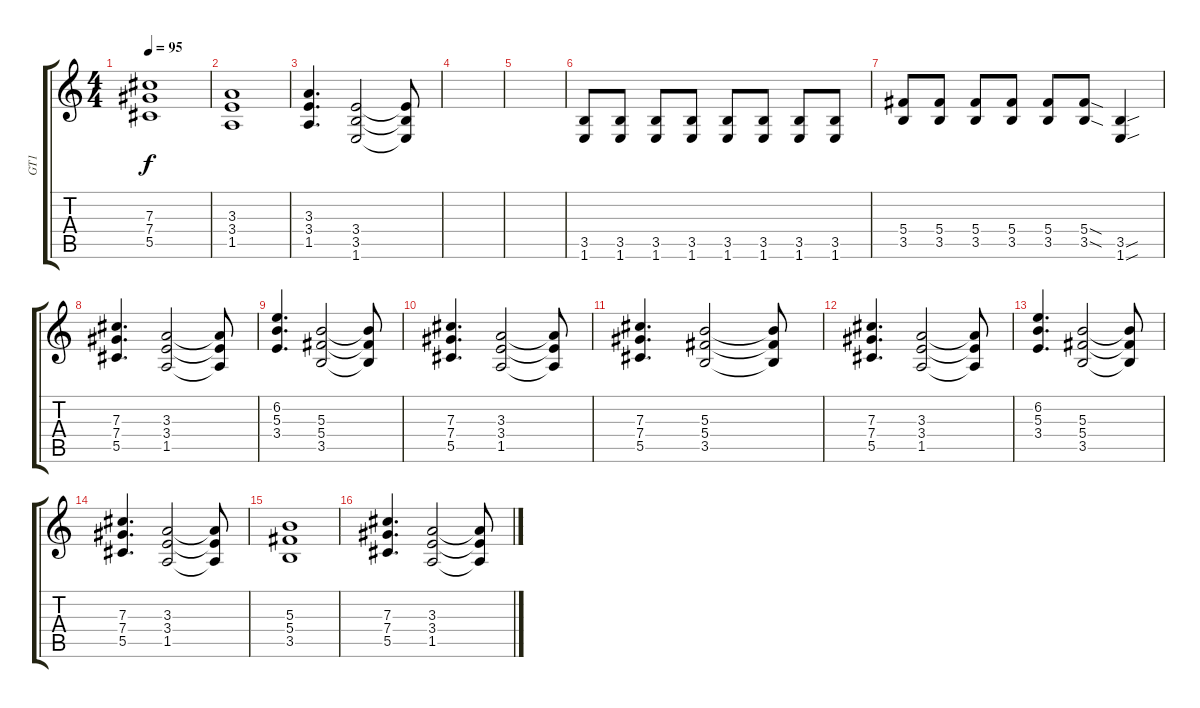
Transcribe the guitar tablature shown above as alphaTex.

\track ("GT1" "GT1") {instrument electricguitarclean}
\staff {score tabs}
\tuning (Eb4 Bb3 Gb3 Db3 Ab2 Eb2) {hide}
\ts (4 4)
\tempo 95
\clef g2
\ks c
(7.3 7.4 5.5).1{dy f} |
(3.3 3.4 1.5).1 |
(3.3 3.4 1.5).4{d} (3.4 3.5 1.6).2 (3.4{t} 3.5{t} 1.6{t}).8 |
|
|
(3.5 1.6).8 (3.5 1.6).8 (3.5 1.6).8 (3.5 1.6).8 (3.5 1.6).8 (3.5 1.6).8 (3.5 1.6).8 (3.5 1.6).8 |
(5.4 3.5).8 (5.4 3.5).8 (5.4 3.5).8 (5.4 3.5).8 (5.4 3.5).8 (5.4{sod} 3.5{sod}).8 (3.5{sou} 1.6{sou}).4 |
(7.3 7.4 5.5).4{d} (3.3 3.4 1.5).2 (3.3{t} 3.4{t} 1.5{t}).8 |
(6.2 5.3 3.4).4{d} (5.3 5.4 3.5).2 (5.3{t} 5.4{t} 3.5{t}).8 |
(7.3 7.4 5.5).4{d} (3.3 3.4 1.5).2 (3.3{t} 3.4{t} 1.5{t}).8 |
(7.3 7.4 5.5).4{d} (5.3 5.4 3.5).2 (5.3{t} 5.4{t} 3.5{t}).8 |
(7.3 7.4 5.5).4{d} (3.3 3.4 1.5).2 (3.3{t} 3.4{t} 1.5{t}).8 |
(6.2 5.3 3.4).4{d} (5.3 5.4 3.5).2 (5.3{t} 5.4{t} 3.5{t}).8 |
(7.3 7.4 5.5).4{d} (3.3 3.4 1.5).2 (3.3{t} 3.4{t} 1.5{t}).8 |
(5.3 5.4 3.5).1 |
(7.3 7.4 5.5).4{d} (3.3 3.4 1.5).2 (3.3{t} 3.4{t} 1.5{t}).8
